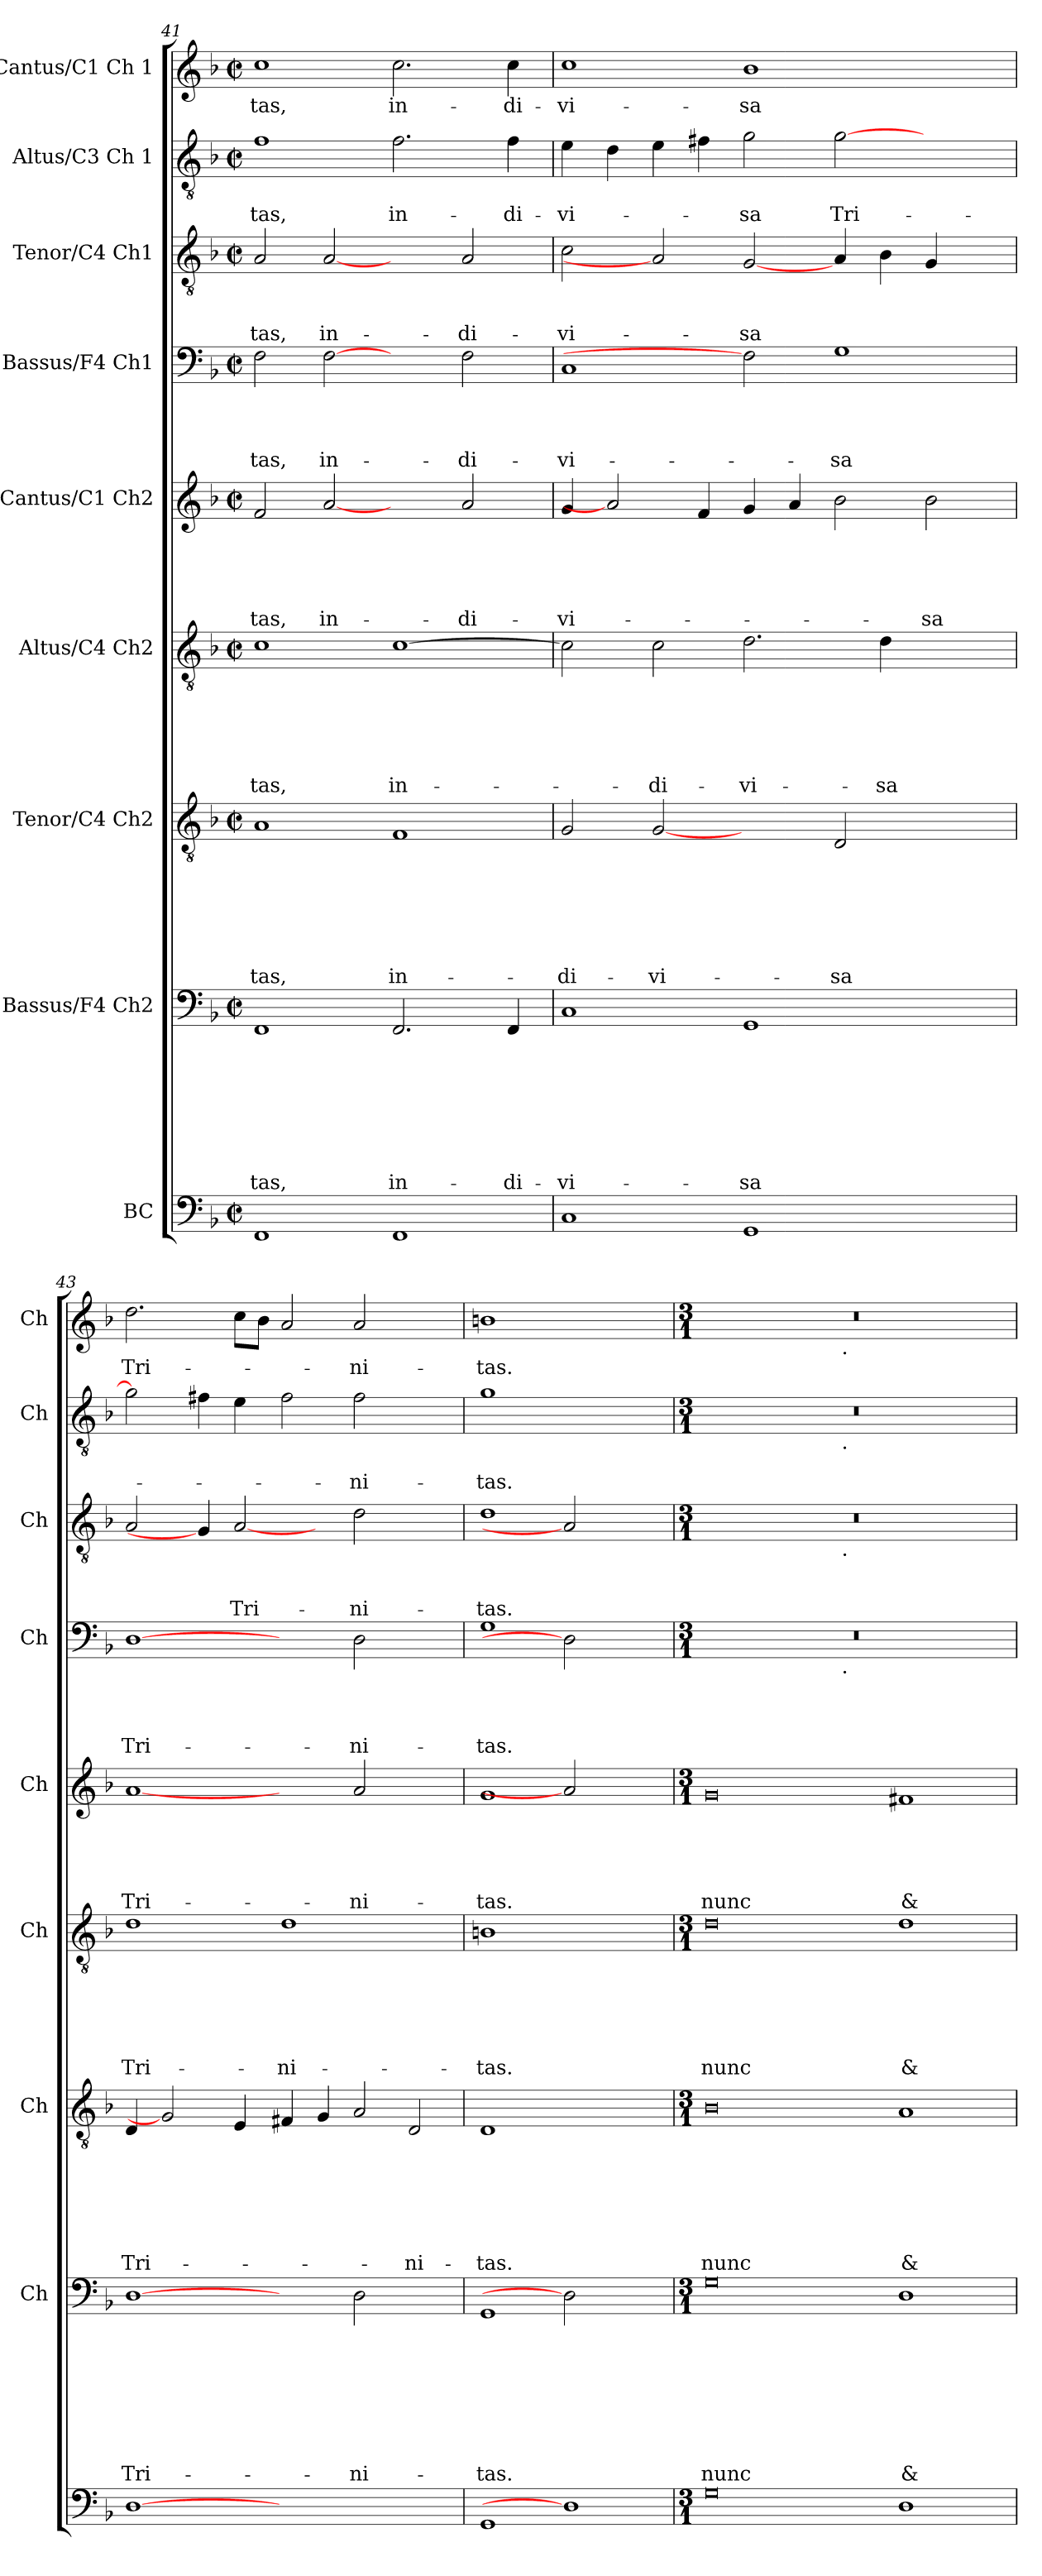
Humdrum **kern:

**kern	**kern	**text	**text	**text	**text	**text	**text	**text	**text	**kern	**text	**text	**text	**text	**text	**text	**text	**kern	**text	**text	**text	**text	**text	**text	**kern	**text	**text	**text	**text	**text	**kern	**text	**text	**text	**text	**kern	**text	**text	**text	**kern	**text	**text	**kern	**text
*part9	*part8	*part8	*part8	*part8	*part8	*part8	*part8	*part8	*part8	*part7	*part7	*part7	*part7	*part7	*part7	*part7	*part7	*part6	*part6	*part6	*part6	*part6	*part6	*part6	*part5	*part5	*part5	*part5	*part5	*part5	*part4	*part4	*part4	*part4	*part4	*part3	*part3	*part3	*part3	*part2	*part2	*part2	*part1	*part1
*staff9	*staff8	*staff8	*staff8	*staff8	*staff8	*staff8	*staff8	*staff8	*staff8	*staff7	*staff7	*staff7	*staff7	*staff7	*staff7	*staff7	*staff7	*staff6	*staff6	*staff6	*staff6	*staff6	*staff6	*staff6	*staff5	*staff5	*staff5	*staff5	*staff5	*staff5	*staff4	*staff4	*staff4	*staff4	*staff4	*staff3	*staff3	*staff3	*staff3	*staff2	*staff2	*staff2	*staff1	*staff1
*I"BC	*I"Bassus/F4 Ch2	*	*	*	*	*	*	*	*	*I"Tenor/C4 Ch2	*	*	*	*	*	*	*	*I"Altus/C4 Ch2	*	*	*	*	*	*	*I"Cantus/C1 Ch2	*	*	*	*	*	*I"Bassus/F4 Ch1	*	*	*	*	*I"Tenor/C4 Ch1	*	*	*	*I"Altus/C3 Ch 1	*	*	*I"Cantus/C1 Ch 1	*
*	*I'Ch	*	*	*	*	*	*	*	*	*I'Ch	*	*	*	*	*	*	*	*I'Ch	*	*	*	*	*	*	*I'Ch	*	*	*	*	*	*I'Ch	*	*	*	*	*I'Ch	*	*	*	*I'Ch	*	*	*I'Ch	*
!!LO:PB:g=z
*clefF4	*clefF4	*	*	*	*	*	*	*	*	*clefGv2	*	*	*	*	*	*	*	*clefGv2	*	*	*	*	*	*	*clefG2	*	*	*	*	*	*clefF4	*	*	*	*	*clefGv2	*	*	*	*clefGv2	*	*	*clefG2	*
*k[b-]	*k[b-]	*	*	*	*	*	*	*	*	*k[b-]	*	*	*	*	*	*	*	*k[b-]	*	*	*	*	*	*	*k[b-]	*	*	*	*	*	*k[b-]	*	*	*	*	*k[b-]	*	*	*	*k[b-]	*	*	*k[b-]	*
*F:	*F:	*	*	*	*	*	*	*	*	*F:	*	*	*	*	*	*	*	*F:	*	*	*	*	*	*	*F:	*	*	*	*	*	*F:	*	*	*	*	*F:	*	*	*	*F:	*	*	*F:	*
*M2/2	*M2/2	*	*	*	*	*	*	*	*	*M2/2	*	*	*	*	*	*	*	*M2/2	*	*	*	*	*	*	*M2/2	*	*	*	*	*	*M2/2	*	*	*	*	*M2/2	*	*	*	*M2/2	*	*	*M2/2	*
*met(c|)	*met(c|)	*	*	*	*	*	*	*	*	*met(c|)	*	*	*	*	*	*	*	*met(c|)	*	*	*	*	*	*	*met(c|)	*	*	*	*	*	*met(c|)	*	*	*	*	*met(c|)	*	*	*	*met(c|)	*	*	*met(c|)	*
=41	=41	=41	=41	=41	=41	=41	=41	=41	=41	=41	=41	=41	=41	=41	=41	=41	=41	=41	=41	=41	=41	=41	=41	=41	=41	=41	=41	=41	=41	=41	=41	=41	=41	=41	=41	=41	=41	=41	=41	=41	=41	=41	=41	=41
!	!	!	!	!	!	!	!	!	!LO:LY:b	!	!	!	!	!	!	!	!LO:LY:b	!	!	!	!	!	!	!LO:LY:b	!	!	!	!	!	!LO:LY:b	!	!	!	!	!LO:LY:b	!	!	!	!LO:LY:b	!	!	!LO:LY:b	!	!LO:LY:b
1FF	1FF	.	.	.	.	.	.	.	-tas,	1A	.	.	.	.	.	.	-tas,	1c	.	.	.	.	.	-tas,	2f/	.	.	.	.	-tas,	2F\	.	.	.	-tas,	2A/	.	.	-tas,	1f	.	-tas,	1cc	-tas,
!	!	!	!	!	!	!	!	!	!	!	!	!	!	!	!	!	!	!	!	!	!	!	!	!	!	!	!	!	!	!LO:LY:b	!	!	!	!	!LO:LY:b	!	!	!	!LO:LY:b	!	!	!	!	!
.	.	.	.	.	.	.	.	.	.	.	.	.	.	.	.	.	.	.	.	.	.	.	.	.	[2a	.	.	.	.	in-	[2F	.	.	.	in-	[2A	.	.	in-	.	.	.	.	.
!	!	!	!	!	!	!	!	!	!LO:LY:b	!	!	!	!	!	!	!	!LO:LY:b	!	!	!	!	!	!	!LO:LY:b	!	!	!	!	!	!	!	!	!	!	!	!	!	!	!	!	!	!LO:LY:b	!	!LO:LY:b
1FF	2.FF/	.	.	.	.	.	.	.	in-	1F	.	.	.	.	.	.	in-	[>1c	.	.	.	.	.	in-	2ryy	.	.	.	.	.	2ryy	.	.	.	.	2ryy	.	.	.	2.f\	.	in-	2.cc\	in-
!	!	!	!	!	!	!	!	!	!	!	!	!	!	!	!	!	!	!	!	!	!	!	!	!	!	!	!	!	!	!LO:LY:b	!	!	!	!	!LO:LY:b	!	!	!	!LO:LY:b	!	!	!	!	!
.	.	.	.	.	.	.	.	.	.	.	.	.	.	.	.	.	.	.	.	.	.	.	.	.	2a/	.	.	.	.	-di-	2F\	.	.	.	-di-	2A/	.	.	-di-	.	.	.	.	.
!	!	!	!	!	!	!	!	!	!LO:LY:b	!	!	!	!	!	!	!	!	!	!	!	!	!	!	!	!	!	!	!	!	!	!	!	!	!	!	!	!	!	!	!	!	!LO:LY:b	!	!LO:LY:b
.	4FF/	.	.	.	.	.	.	.	-di-	.	.	.	.	.	.	.	.	.	.	.	.	.	.	.	.	.	.	.	.	.	.	.	.	.	.	.	.	.	.	4f\	.	-di-	4cc\	-di-
=42	=42	=42	=42	=42	=42	=42	=42	=42	=42	=42	=42	=42	=42	=42	=42	=42	=42	=42	=42	=42	=42	=42	=42	=42	=42	=42	=42	=42	=42	=42	=42	=42	=42	=42	=42	=42	=42	=42	=42	=42	=42	=42	=42	=42
!	!	!	!	!	!	!	!	!	!LO:LY:b	!	!	!	!	!	!	!	!LO:LY:b	!	!	!	!	!	!	!	!	!	!	!	!	!LO:LY:b	!	!	!	!	!LO:LY:b	!	!	!	!LO:LY:b	!	!	!LO:LY:b	!	!LO:LY:b
1C	1C	.	.	.	.	.	.	.	-vi-	2G/	.	.	.	.	.	.	-di-	2c\]	.	.	.	.	.	.	4g/	.	.	.	.	-vi-	1C	.	.	.	-vi-	2c\	.	.	-vi-	4e\	.	-vi-	1cc	-vi-
.	.	.	.	.	.	.	.	.	.	.	.	.	.	.	.	.	.	.	.	.	.	.	.	.	2a]	.	.	.	.	.	.	.	.	.	.	.	.	.	.	4d\	.	.	.	.
!	!	!	!	!	!	!	!	!	!	!	!	!	!	!	!	!	!LO:LY:b	!	!	!	!	!	!	!LO:LY:b	!	!	!	!	!	!	!	!	!	!	!	!	!	!	!	!	!	!	!	!
.	.	.	.	.	.	.	.	.	.	[2G	.	.	.	.	.	.	-vi-	2c\	.	.	.	.	.	-di-	.	.	.	.	.	.	.	.	.	.	.	2A]	.	.	.	4e\	.	.	.	.
.	.	.	.	.	.	.	.	.	.	.	.	.	.	.	.	.	.	.	.	.	.	.	.	.	4f/	.	.	.	.	.	.	.	.	.	.	.	.	.	.	4f#X\	.	.	.	.
!	!	!	!	!	!	!	!	!	!LO:LY:b	!	!	!	!	!	!	!	!	!	!	!	!	!	!	!LO:LY:b	!	!	!	!	!	!	!	!	!	!	!	!	!	!	!LO:LY:b	!	!	!LO:LY:b	!	!LO:LY:b
1GG	1GG	.	.	.	.	.	.	.	-sa	2ryy	.	.	.	.	.	.	.	2.d\	.	.	.	.	.	-vi-	4g/	.	.	.	.	.	2F]	.	.	.	.	[2G/	.	.	-sa	2g\	.	-sa	1b-	-sa
.	.	.	.	.	.	.	.	.	.	.	.	.	.	.	.	.	.	.	.	.	.	.	.	.	4a/	.	.	.	.	.	.	.	.	.	.	.	.	.	.	.	.	.	.	.
!	!	!	!	!	!	!	!	!	!	!	!	!	!	!	!	!	!LO:LY:b	!	!	!	!	!	!	!	!	!	!	!	!	!	!	!	!	!	!LO:LY:b	!	!	!	!	!	!	!LO:LY:b	!	!
.	.	.	.	.	.	.	.	.	.	2D/	.	.	.	.	.	.	-sa	.	.	.	.	.	.	.	2b-\	.	.	.	.	.	1G	.	.	.	-sa	4A/	.	.	.	[>2g\	.	Tri-	.	.
!	!	!	!	!	!	!	!	!	!	!	!	!	!	!	!	!	!	!	!	!	!	!	!	!LO:LY:b	!	!	!	!	!	!	!	!	!	!	!	!	!	!	!	!	!	!	!	!
.	.	.	.	.	.	.	.	.	.	.	.	.	.	.	.	.	.	4d\	.	.	.	.	.	-sa	.	.	.	.	.	.	.	.	.	.	.	4B-\	.	.	.	.	.	.	.	.
!	!	!	!	!	!	!	!	!	!	!	!	!	!	!	!	!	!	!	!	!	!	!	!	!	!	!	!	!	!	!LO:LY:b	!	!	!	!	!	!	!	!	!	!	!	!	!	!
2ryy	2ryy	.	.	.	.	.	.	.	.	2ryy	.	.	.	.	.	.	.	2ryy	.	.	.	.	.	.	2b-\	.	.	.	.	-sa	.	.	.	.	.	4G/	.	.	.	2ryy	.	.	2ryy	.
.	.	.	.	.	.	.	.	.	.	.	.	.	.	.	.	.	.	.	.	.	.	.	.	.	.	.	.	.	.	.	.	.	.	.	.	4ryy	.	.	.	.	.	.	.	.
=43	=43	=43	=43	=43	=43	=43	=43	=43	=43	=43	=43	=43	=43	=43	=43	=43	=43	=43	=43	=43	=43	=43	=43	=43	=43	=43	=43	=43	=43	=43	=43	=43	=43	=43	=43	=43	=43	=43	=43	=43	=43	=43	=43	=43
!	!	!	!	!	!	!	!	!	!LO:LY:b	!	!	!	!	!	!	!	!LO:LY:b	!	!	!	!	!	!	!LO:LY:b	!	!	!	!	!	!LO:LY:b	!	!	!	!	!LO:LY:b	!	!	!	!	!	!	!	!	!LO:LY:b
[1D	[1D	.	.	.	.	.	.	.	Tri-	4D/	.	.	.	.	.	.	Tri-	1d	.	.	.	.	.	Tri-	[1a	.	.	.	.	Tri-	[1D	.	.	.	Tri-	2A/	.	.	.	2g\]	.	.	2.dd\	Tri-
.	.	.	.	.	.	.	.	.	.	2G]	.	.	.	.	.	.	.	.	.	.	.	.	.	.	.	.	.	.	.	.	.	.	.	.	.	.	.	.	.	.	.	.	.	.
.	.	.	.	.	.	.	.	.	.	.	.	.	.	.	.	.	.	.	.	.	.	.	.	.	.	.	.	.	.	.	.	.	.	.	.	4G/]	.	.	.	4f#X\	.	.	.	.
!	!	!	!	!	!	!	!	!	!	!	!	!	!	!	!	!	!	!	!	!	!	!	!	!	!	!	!	!	!	!	!	!	!	!	!	!	!	!	!LO:LY:b	!	!	!	!	!
.	.	.	.	.	.	.	.	.	.	4E/	.	.	.	.	.	.	.	.	.	.	.	.	.	.	.	.	.	.	.	.	.	.	.	.	.	[2A	.	.	Tri-	4e\	.	.	8cc\L	.
.	.	.	.	.	.	.	.	.	.	.	.	.	.	.	.	.	.	.	.	.	.	.	.	.	.	.	.	.	.	.	.	.	.	.	.	.	.	.	.	.	.	.	8b-\J	.
!	!	!	!	!	!	!	!	!	!	!	!	!	!	!	!	!	!	!	!	!	!	!	!	!LO:LY:b	!	!	!	!	!	!	!	!	!	!	!	!	!	!	!	!	!	!	!	!
1.ryy	2ryy	.	.	.	.	.	.	.	.	4F#X/	.	.	.	.	.	.	.	1d	.	.	.	.	.	-ni-	2ryy	.	.	.	.	.	2ryy	.	.	.	.	.	.	.	.	2f#\	.	.	2a/	.
.	.	.	.	.	.	.	.	.	.	4G/	.	.	.	.	.	.	.	.	.	.	.	.	.	.	.	.	.	.	.	.	.	.	.	.	.	4ryy	.	.	.	.	.	.	.	.
!	!	!	!	!	!	!	!	!	!LO:LY:b	!	!	!	!	!	!	!	!	!	!	!	!	!	!	!	!	!	!	!	!	!LO:LY:b	!	!	!	!	!LO:LY:b	!	!	!	!LO:LY:b	!	!	!LO:LY:b	!	!LO:LY:b
.	2D\	.	.	.	.	.	.	.	-ni-	2A/	.	.	.	.	.	.	.	.	.	.	.	.	.	.	2a/	.	.	.	.	-ni-	2D\	.	.	.	-ni-	2d\	.	.	-ni-	2f#\	.	-ni-	2a/	-ni-
!	!	!	!	!	!	!	!	!	!	!	!	!	!	!	!	!	!LO:LY:b	!	!	!	!	!	!	!	!	!	!	!	!	!	!	!	!	!	!	!	!	!	!	!	!	!	!	!
.	2ryy	.	.	.	.	.	.	.	.	2D/	.	.	.	.	.	.	-ni-	2ryy	.	.	.	.	.	.	2ryy	.	.	.	.	.	2ryy	.	.	.	.	2ryy	.	.	.	2ryy	.	.	2ryy	.
=44	=44	=44	=44	=44	=44	=44	=44	=44	=44	=44	=44	=44	=44	=44	=44	=44	=44	=44	=44	=44	=44	=44	=44	=44	=44	=44	=44	=44	=44	=44	=44	=44	=44	=44	=44	=44	=44	=44	=44	=44	=44	=44	=44	=44
!	!	!	!	!	!	!	!	!	!LO:LY:b	!	!	!	!	!	!	!	!LO:LY:b	!	!	!	!	!	!	!LO:LY:b	!	!	!	!	!	!LO:LY:b	!	!	!	!	!LO:LY:b	!	!	!	!LO:LY:b	!	!	!LO:LY:b	!	!LO:LY:b
1GG	1GG	.	.	.	.	.	.	.	-tas.	1D	.	.	.	.	.	.	-tas.	1Bn	.	.	.	.	.	-tas.	1g	.	.	.	.	-tas.	1G	.	.	.	-tas.	1d	.	.	-tas.	1g	.	-tas.	1bn	-tas.
1D]	2D]	.	.	.	.	.	.	.	.	1ryy	.	.	.	.	.	.	.	1ryy	.	.	.	.	.	.	2a]	.	.	.	.	.	2D]	.	.	.	.	2A]	.	.	.	1ryy	.	.	1ryy	.
.	2ryy	.	.	.	.	.	.	.	.	.	.	.	.	.	.	.	.	.	.	.	.	.	.	.	2ryy	.	.	.	.	.	2ryy	.	.	.	.	2ryy	.	.	.	.	.	.	.	.
=45	=45	=45	=45	=45	=45	=45	=45	=45	=45	=45	=45	=45	=45	=45	=45	=45	=45	=45	=45	=45	=45	=45	=45	=45	=45	=45	=45	=45	=45	=45	=45	=45	=45	=45	=45	=45	=45	=45	=45	=45	=45	=45	=45	=45
*M3/1	*M3/1	*	*	*	*	*	*	*	*	*M3/1	*	*	*	*	*	*	*	*M3/1	*	*	*	*	*	*	*M3/1	*	*	*	*	*	*M3/1	*	*	*	*	*M3/1	*	*	*	*M3/1	*	*	*M3/1	*
!	!	!	!	!	!	!	!	!	!LO:LY:b	!	!	!	!	!	!	!	!LO:LY:b	!	!	!	!	!	!	!LO:LY:b	!	!	!	!	!	!LO:LY:b	!	!	!	!	!	!	!	!	!	!	!	!	!	!
*	*	*	*	*	*	*	*	*	*	*	*	*	*	*	*	*	*	*	*	*	*	*	*	*	*	*	*	*	*	*	*^	*	*	*	*	*^	*	*	*	*^	*	*	*^	*
0G	0G	.	.	.	.	.	.	.	nunc	0B-	.	.	.	.	.	.	nunc	0d	.	.	.	.	.	nunc	0g	.	.	.	.	nunc	0.r	1ryy	.	.	.	.	0.r	1ryy	.	.	.	0.r	1ryy	.	.	0.r	1ryy	.
.	.	.	.	.	.	.	.	.	.	.	.	.	.	.	.	.	.	.	.	.	.	.	.	.	.	.	.	.	.	.	.	4...ryy	.	.	.	.	.	4...ryy	.	.	.	.	4...ryy	.	.	.	4...ryy	.
!	!	!	!	!	!	!	!	!	!	!	!	!	!	!	!	!	!	!	!	!	!	!	!	!	!	!	!	!	!	!	!	!	!	!	!	!	!	!	!	!	!	!	!	!	!	!	!LO:TX:b:t=.	!
!	!	!	!	!	!	!	!	!	!	!	!	!	!	!	!	!	!	!	!	!	!	!	!	!	!	!	!	!	!	!	!	!	!	!	!	!	!	!	!	!	!	!	!LO:TX:b:t=.	!	!	!	!	!
!	!	!	!	!	!	!	!	!	!	!	!	!	!	!	!	!	!	!	!	!	!	!	!	!	!	!	!	!	!	!	!	!	!	!	!	!	!	!LO:TX:b:t=.	!	!	!	!	!	!	!	!	!	!
!	!	!	!	!	!	!	!	!	!	!	!	!	!	!	!	!	!	!	!	!	!	!	!	!	!	!	!	!	!	!	!	!LO:TX:b:t=.	!	!	!	!	!	!	!	!	!	!	!	!	!	!	!	!
.	.	.	.	.	.	.	.	.	.	.	.	.	.	.	.	.	.	.	.	.	.	.	.	.	.	.	.	.	.	.	.	1ryy	.	.	.	.	.	1ryy	.	.	.	.	1ryy	.	.	.	1ryy	.
!	!	!	!	!	!	!	!	!	!LO:LY:b	!	!	!	!	!	!	!	!LO:LY:b	!	!	!	!	!	!	!LO:LY:b	!	!	!	!	!	!LO:LY:b	!	!	!	!	!	!	!	!	!	!	!	!	!	!	!	!	!	!
1D	1D	.	.	.	.	.	.	.	&	1A	.	.	.	.	.	.	&	1d	.	.	.	.	.	&	1f#X	.	.	.	.	&	.	.	.	.	.	.	.	.	.	.	.	.	.	.	.	.	.	.
.	.	.	.	.	.	.	.	.	.	.	.	.	.	.	.	.	.	.	.	.	.	.	.	.	.	.	.	.	.	.	.	2ryy	.	.	.	.	.	2ryy	.	.	.	.	2ryy	.	.	.	2ryy	.
.	.	.	.	.	.	.	.	.	.	.	.	.	.	.	.	.	.	.	.	.	.	.	.	.	.	.	.	.	.	.	.	32ryy	.	.	.	.	.	32ryy	.	.	.	.	32ryy	.	.	.	32ryy	.
*	*	*	*	*	*	*	*	*	*	*	*	*	*	*	*	*	*	*	*	*	*	*	*	*	*	*	*	*	*	*	*v	*v	*	*	*	*	*	*	*	*	*	*v	*v	*	*	*v	*v	*
*	*	*	*	*	*	*	*	*	*	*	*	*	*	*	*	*	*	*	*	*	*	*	*	*	*	*	*	*	*	*	*	*	*	*	*	*v	*v	*	*	*	*	*	*	*	*
=	=	=	=	=	=	=	=	=	=	=	=	=	=	=	=	=	=	=	=	=	=	=	=	=	=	=	=	=	=	=	=	=	=	=	=	=	=	=	=	=	=	=	=	=
*-	*-	*-	*-	*-	*-	*-	*-	*-	*-	*-	*-	*-	*-	*-	*-	*-	*-	*-	*-	*-	*-	*-	*-	*-	*-	*-	*-	*-	*-	*-	*-	*-	*-	*-	*-	*-	*-	*-	*-	*-	*-	*-	*-	*-
